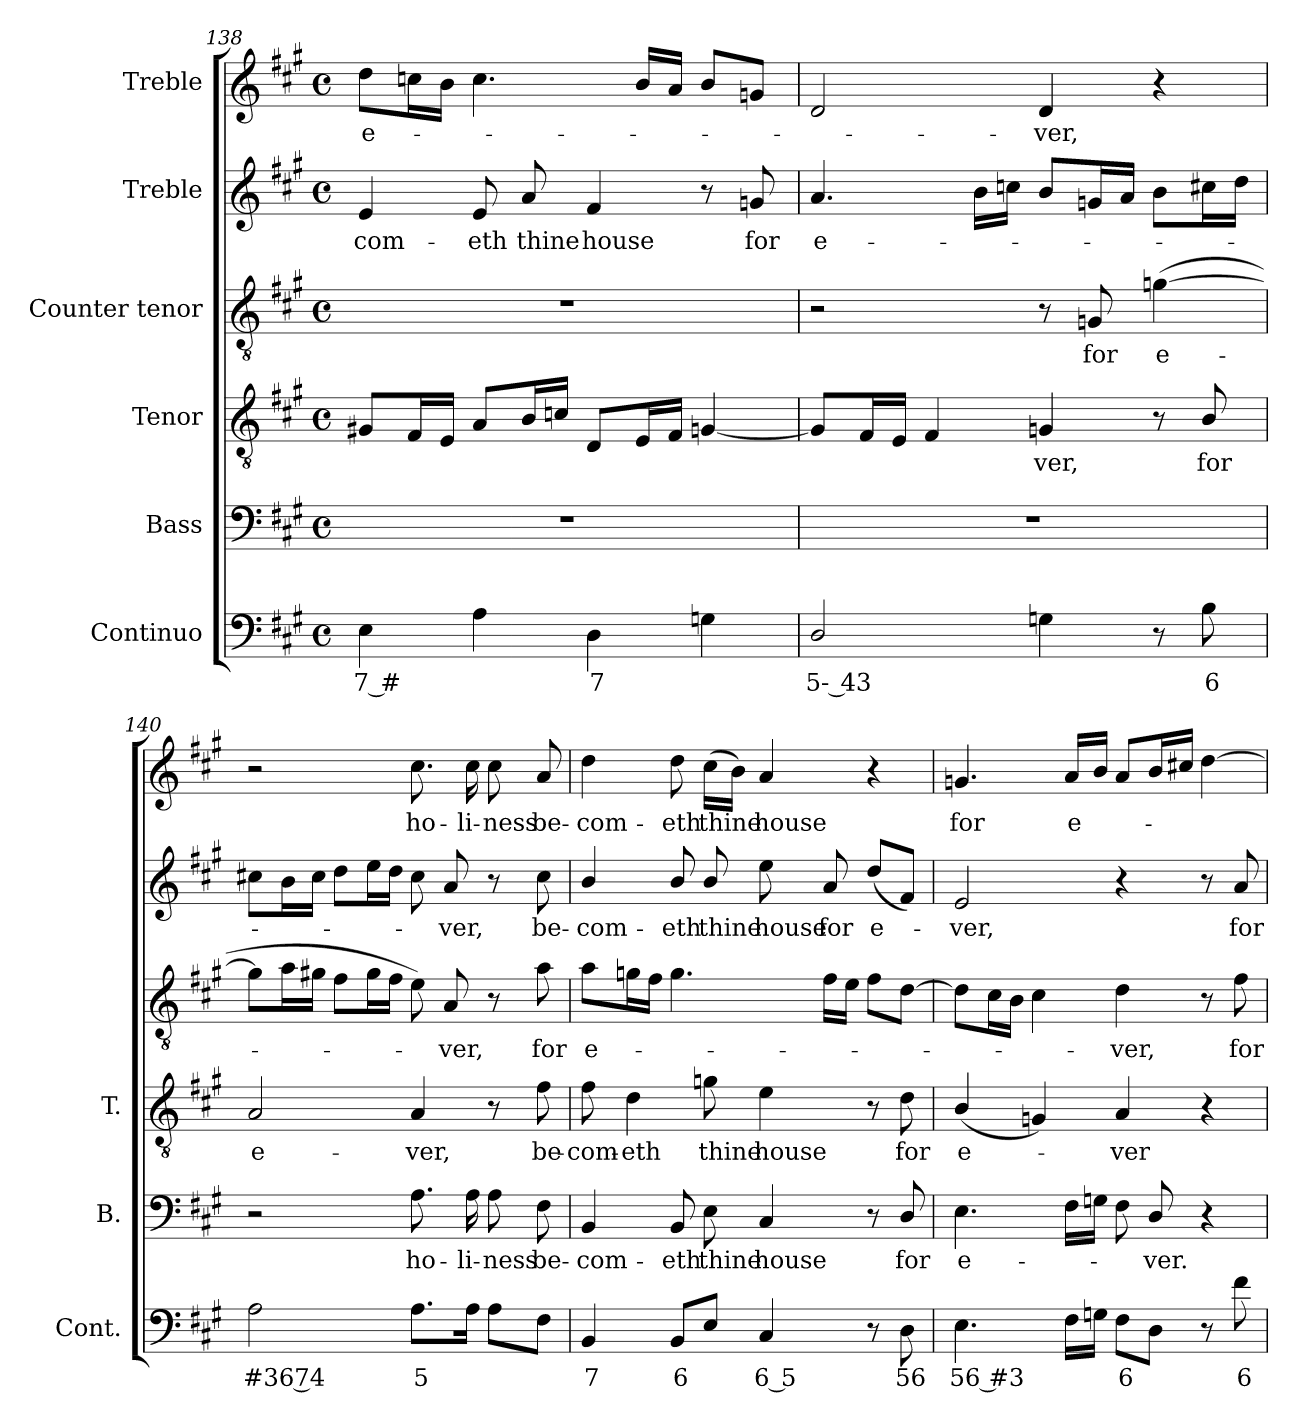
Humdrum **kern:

**kern	**text	**kern	**text	**kern	**text	**kern	**text	**kern	**text	**kern	**text
*part6	*part6	*part5	*part5	*part4	*part4	*part3	*part3	*part2	*part2	*part1	*part1
*staff6	*staff6	*staff5	*staff5	*staff4	*staff4	*staff3	*staff3	*staff2	*staff2	*staff1	*staff1
*I"Continuo	*	*I"Bass	*	*I"Tenor	*	*I"Counter tenor	*	*I"Treble	*	*I"Treble	*
*I'Cont.	*	*I'B.	*	*I'T.	*	*	*	*	*	*	*
*clefF4	*	*clefF4	*	*clefGv2	*	*clefGv2	*	*clefG2	*	*clefG2	*
*	*	*	*	*ITrd7c12	*	*ITrd7c12	*	*	*	*	*
*k[f#c#g#]	*	*k[f#c#g#]	*	*k[f#c#g#]	*	*k[f#c#g#]	*	*k[f#c#g#]	*	*k[f#c#g#]	*
*A:	*	*A:	*	*A:	*	*A:	*	*A:	*	*A:	*
*M4/4	*	*M4/4	*	*M4/4	*	*M4/4	*	*M4/4	*	*M4/4	*
*met(c)	*	*met(c)	*	*met(c)	*	*met(c)	*	*met(c)	*	*met(c)	*
=138	=138	=138	=138	=138	=138	=138	=138	=138	=138	=138	=138
!	!LO:LY:b:color=#000000	!	!	!	!	!	!	!	!	!	!
!	!	!	!	!	!	!	!	!	!LO:LY:b:color=#000000	!	!
!	!	!	!	!	!	!	!	!	!	!	!LO:LY:b:color=#000000
4Ei\	7 #	1r	.	8GG#Xi/L	.	1r	.	4ei/	-com-	8ddi\L	e-
.	.	.	.	16FF#i/L	.	.	.	.	.	16ccni\L	.
.	.	.	.	16EEi/JJ	.	.	.	.	.	16bi\JJ	.
!	!	!	!	!	!	!	!	!	!LO:LY:b:color=#000000	!	!
4Ai\	.	.	.	8AAi/L	.	.	.	8ei/	-eth	4.cci\	.
!	!	!	!	!	!	!	!	!	!LO:LY:b:color=#000000	!	!
.	.	.	.	16BBi/L	.	.	.	8ai/	thine	.	.
.	.	.	.	16Cni/JJ	.	.	.	.	.	.	.
!	!LO:LY:b:color=#000000	!	!	!	!	!	!	!	!	!	!
!	!	!	!	!	!	!	!	!	!LO:LY:b:color=#000000	!	!
4Di\	7	.	.	8DDi/L	.	.	.	4f#i/	house	.	.
.	.	.	.	16EEi/L	.	.	.	.	.	16bi/LL	.
.	.	.	.	16FF#i/JJ	.	.	.	.	.	16ai/JJ	.
4Gni\	.	.	.	[4GGni/	.	.	.	8r	.	8bi/L	.
!	!	!	!	!	!	!	!	!	!LO:LY:b:color=#000000	!	!
.	.	.	.	.	.	.	.	8gni/	for	8gni/J	.
!!LO:PB:g=z
=139	=139	=139	=139	=139	=139	=139	=139	=139	=139	=139	=139
!	!LO:LY:b:color=#000000	!	!	!	!	!	!	!	!	!	!
!	!	!	!	!	!	!	!	!	!LO:LY:b:color=#000000	!	!
2Di/	5- 43	1r	.	8GGni/L]	.	2r	.	4.ai/	e-	2di/	.
.	.	.	.	16FF#i/L	.	.	.	.	.	.	.
.	.	.	.	16EEi/JJ	.	.	.	.	.	.	.
.	.	.	.	4FF#i/	.	.	.	.	.	.	.
.	.	.	.	.	.	.	.	16bi\LL	.	.	.
.	.	.	.	.	.	.	.	16ccni\JJ	.	.	.
!	!	!	!	!	!LO:LY:b:color=#000000	!	!	!	!	!	!
!	!	!	!	!	!	!	!	!	!	!	!LO:LY:b:color=#000000
4Gni\	.	.	.	4GGni/	-ver,	8r	.	8bi/L	.	4di/	-ver,
!	!	!	!	!	!	!	!LO:LY:b:color=#000000	!	!	!	!
.	.	.	.	.	.	8GGni/	for	16gni/L	.	.	.
.	.	.	.	.	.	.	.	16ai/JJ	.	.	.
!	!	!	!	!	!	!	!LO:LY:b:color=#000000	!	!	!	!
8r	.	.	.	8r	.	([4Gni\	e-	8bi\L	.	4r	.
!	!LO:LY:b:color=#000000	!	!	!	!	!	!	!	!	!	!
!	!	!	!	!	!LO:LY:b:color=#000000	!	!	!	!	!	!
8Bi\	6	.	.	8BBi/	for	.	.	16cc#Xi\L	.	.	.
.	.	.	.	.	.	.	.	16ddi\JJ	.	.	.
=140	=140	=140	=140	=140	=140	=140	=140	=140	=140	=140	=140
!	!LO:LY:b:color=#000000	!	!	!	!	!	!	!	!	!	!
!	!	!	!	!	!LO:LY:b:color=#000000	!	!	!	!	!	!
2Ai\	#36 74	2r	.	2AAi/	e-	8Gi\L]	.	8cc#Xi\L	.	2r	.
.	.	.	.	.	.	16Ai\L	.	16bi\L	.	.	.
.	.	.	.	.	.	16G#i\JJ	.	16cc#i\JJ	.	.	.
.	.	.	.	.	.	8F#i\L	.	8ddi\L	.	.	.
.	.	.	.	.	.	16G#i\L	.	16eei\L	.	.	.
.	.	.	.	.	.	16F#i\JJ	.	16ddi\JJ	.	.	.
!	!LO:LY:b:color=#000000	!	!	!	!	!	!	!	!	!	!
!	!	!	!LO:LY:b:color=#000000	!	!	!	!	!	!	!	!
!	!	!	!	!	!LO:LY:b:color=#000000	!	!	!	!	!	!
!	!	!	!	!	!	!	!	!	!	!	!LO:LY:b:color=#000000
8.Ai\L	5	8.Ai\	ho-	4AAi/	-ver,	8Ei\)	.	8cc#i\	.	8.cc#i\	ho-
!	!	!	!	!	!	!	!LO:LY:b:color=#000000	!	!	!	!
!	!	!	!	!	!	!	!	!	!LO:LY:b:color=#000000	!	!
.	.	.	.	.	.	8AAi/	-ver,	8ai/	-ver,	.	.
!	!	!	!LO:LY:b:color=#000000	!	!	!	!	!	!	!	!
!	!	!	!	!	!	!	!	!	!	!	!LO:LY:b:color=#000000
16Ai\Jk	.	16Ai\	-li-	.	.	.	.	.	.	16cc#i\	-li-
!	!	!	!LO:LY:b:color=#000000	!	!	!	!	!	!	!	!
!	!	!	!	!	!	!	!	!	!	!	!LO:LY:b:color=#000000
8Ai\L	.	8Ai\	-ness	8r	.	8r	.	8r	.	8cc#i\	-ness
!	!	!	!LO:LY:b:color=#000000	!	!	!	!	!	!	!	!
!	!	!	!	!	!LO:LY:b:color=#000000	!	!	!	!	!	!
!	!	!	!	!	!	!	!LO:LY:b:color=#000000	!	!	!	!
!	!	!	!	!	!	!	!	!	!LO:LY:b:color=#000000	!	!
!	!	!	!	!	!	!	!	!	!	!	!LO:LY:b:color=#000000
8F#i\J	.	8F#i\	be-	8F#i\	be-	8Ai\	for	8cc#i\	be-	8ai/	be-
=141	=141	=141	=141	=141	=141	=141	=141	=141	=141	=141	=141
!	!LO:LY:b:color=#000000	!	!	!	!	!	!	!	!	!	!
!	!	!	!LO:LY:b:color=#000000	!	!	!	!	!	!	!	!
!	!	!	!	!	!LO:LY:b:color=#000000	!	!	!	!	!	!
!	!	!	!	!	!	!	!LO:LY:b:color=#000000	!	!	!	!
!	!	!	!	!	!	!	!	!	!LO:LY:b:color=#000000	!	!
!	!	!	!	!	!	!	!	!	!	!	!LO:LY:b:color=#000000
4BBi/	7	4BBi/	-com-	8F#i\	-com-	8Ai\L	e-	4bi/	-com-	4ddi\	-com-
!	!	!	!	!	!LO:LY:b:color=#000000	!	!	!	!	!	!
.	.	.	.	4Di\	-eth	16Gni\L	.	.	.	.	.
.	.	.	.	.	.	16F#i\JJ	.	.	.	.	.
!	!LO:LY:b:color=#000000	!	!	!	!	!	!	!	!	!	!
!	!	!	!LO:LY:b:color=#000000	!	!	!	!	!	!	!	!
!	!	!	!	!	!	!	!	!	!LO:LY:b:color=#000000	!	!
!	!	!	!	!	!	!	!	!	!	!	!LO:LY:b:color=#000000
8BBi/L	6	8BBi/	-eth	.	.	4.Gi\	.	8bi/	-eth	8ddi\	-eth
!	!	!	!LO:LY:b:color=#000000	!	!	!	!	!	!	!	!
!	!	!	!	!	!LO:LY:b:color=#000000	!	!	!	!	!	!
!	!	!	!	!	!	!	!	!	!LO:LY:b:color=#000000	!	!
!	!	!	!	!	!	!	!	!	!	!	!LO:LY:b:color=#000000
8Ei/J	.	8Ei\	thine	8Gni\	thine	.	.	8bi/	thine	(16cc#i\LL	thine
.	.	.	.	.	.	.	.	.	.	16bi\JJ)	.
!	!LO:LY:b:color=#000000	!	!	!	!	!	!	!	!	!	!
!	!	!	!LO:LY:b:color=#000000	!	!	!	!	!	!	!	!
!	!	!	!	!	!LO:LY:b:color=#000000	!	!	!	!	!	!
!	!	!	!	!	!	!	!	!	!LO:LY:b:color=#000000	!	!
!	!	!	!	!	!	!	!	!	!	!	!LO:LY:b:color=#000000
4C#i/	6 5	4C#i/	house	4Ei\	house	.	.	8eei\	house	4ai/	house
!	!	!	!	!	!	!	!	!	!LO:LY:b:color=#000000	!	!
.	.	.	.	.	.	16F#i\LL	.	8ai/	for	.	.
.	.	.	.	.	.	16Ei\JJ	.	.	.	.	.
!	!	!	!	!	!	!	!	!	!LO:LY:b:color=#000000	!	!
8r	.	8r	.	8r	.	8F#i\L	.	(8ddi/L	e-	4r	.
!	!LO:LY:b:color=#000000	!	!	!	!	!	!	!	!	!	!
!	!	!	!LO:LY:b:color=#000000	!	!	!	!	!	!	!	!
!	!	!	!	!	!LO:LY:b:color=#000000	!	!	!	!	!	!
8Di\	56	8Di/	for	8Di\	for	[8Di\J	.	8f#i/J)	.	.	.
=142	=142	=142	=142	=142	=142	=142	=142	=142	=142	=142	=142
!	!LO:LY:b:color=#000000	!	!	!	!	!	!	!	!	!	!
!	!	!	!LO:LY:b:color=#000000	!	!	!	!	!	!	!	!
!	!	!	!	!	!LO:LY:b:color=#000000	!	!	!	!	!	!
!	!	!	!	!	!	!	!	!	!LO:LY:b:color=#000000	!	!
!	!	!	!	!	!	!	!	!	!	!	!LO:LY:b:color=#000000
4.Ei\	56 #3	4.Ei\	e-	(4BBi/	e-	8Di\L]	.	2ei/	-ver,	4.gni/	for
.	.	.	.	.	.	16C#i\L	.	.	.	.	.
.	.	.	.	.	.	16BBi\JJ	.	.	.	.	.
.	.	.	.	4GGni/)	.	4C#i\	.	.	.	.	.
!	!	!	!	!	!	!	!	!	!	!	!LO:LY:b:color=#000000
16F#i\LL	.	16F#i\LL	.	.	.	.	.	.	.	16ai/LL	e-
16Gni\JJ	.	16Gni\JJ	.	.	.	.	.	.	.	16bi/JJ	.
!	!LO:LY:b:color=#000000	!	!	!	!	!	!	!	!	!	!
!	!	!	!	!	!LO:LY:b:color=#000000	!	!	!	!	!	!
!	!	!	!	!	!	!	!LO:LY:b:color=#000000	!	!	!	!
8F#i\L	6	8F#i\	.	4AAi/	-ver	4Di\	-ver,	4r	.	8ai/L	.
!	!	!	!LO:LY:b:color=#000000	!	!	!	!	!	!	!	!
8Di\J	.	8Di/	-ver.	.	.	.	.	.	.	16bi/L	.
.	.	.	.	.	.	.	.	.	.	16cc#Xi/JJ	.
8r	.	4r	.	4r	.	8r	.	8r	.	[4ddi\	.
!	!LO:LY:b:color=#000000	!	!	!	!	!	!	!	!	!	!
!	!	!	!	!	!	!	!LO:LY:b:color=#000000	!	!	!	!
!	!	!	!	!	!	!	!	!	!LO:LY:b:color=#000000	!	!
8f#i\	6	.	.	.	.	8F#i\	for	8ai/	for	.	.
=	=	=	=	=	=	=	=	=	=	=	=
*-	*-	*-	*-	*-	*-	*-	*-	*-	*-	*-	*-
